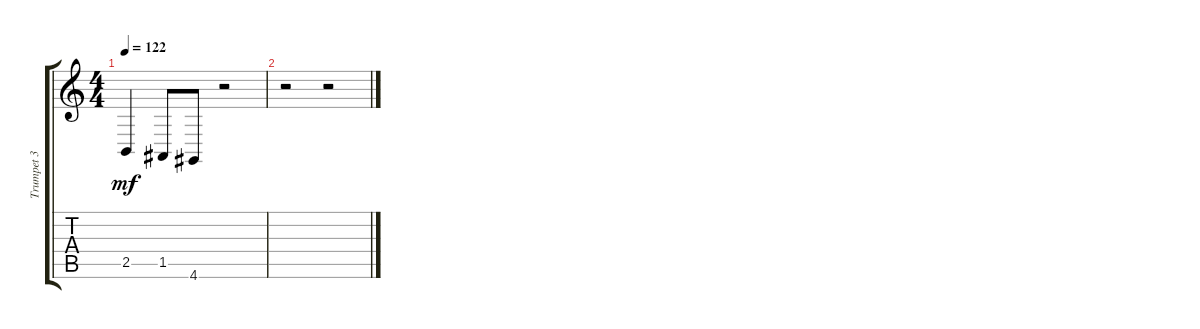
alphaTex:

\track ("Trumpet 3" "Trumpet 3") {instrument trumpet}
\staff {score tabs}
\tuning (E4 B3 G3 D3 A2 E2) {hide}
\ts (4 4)
\tempo 122
\clef g2
\ks c
2.5.4{dy mf} 1.5.8 4.6.8 r.2 |
r.2 r.2
